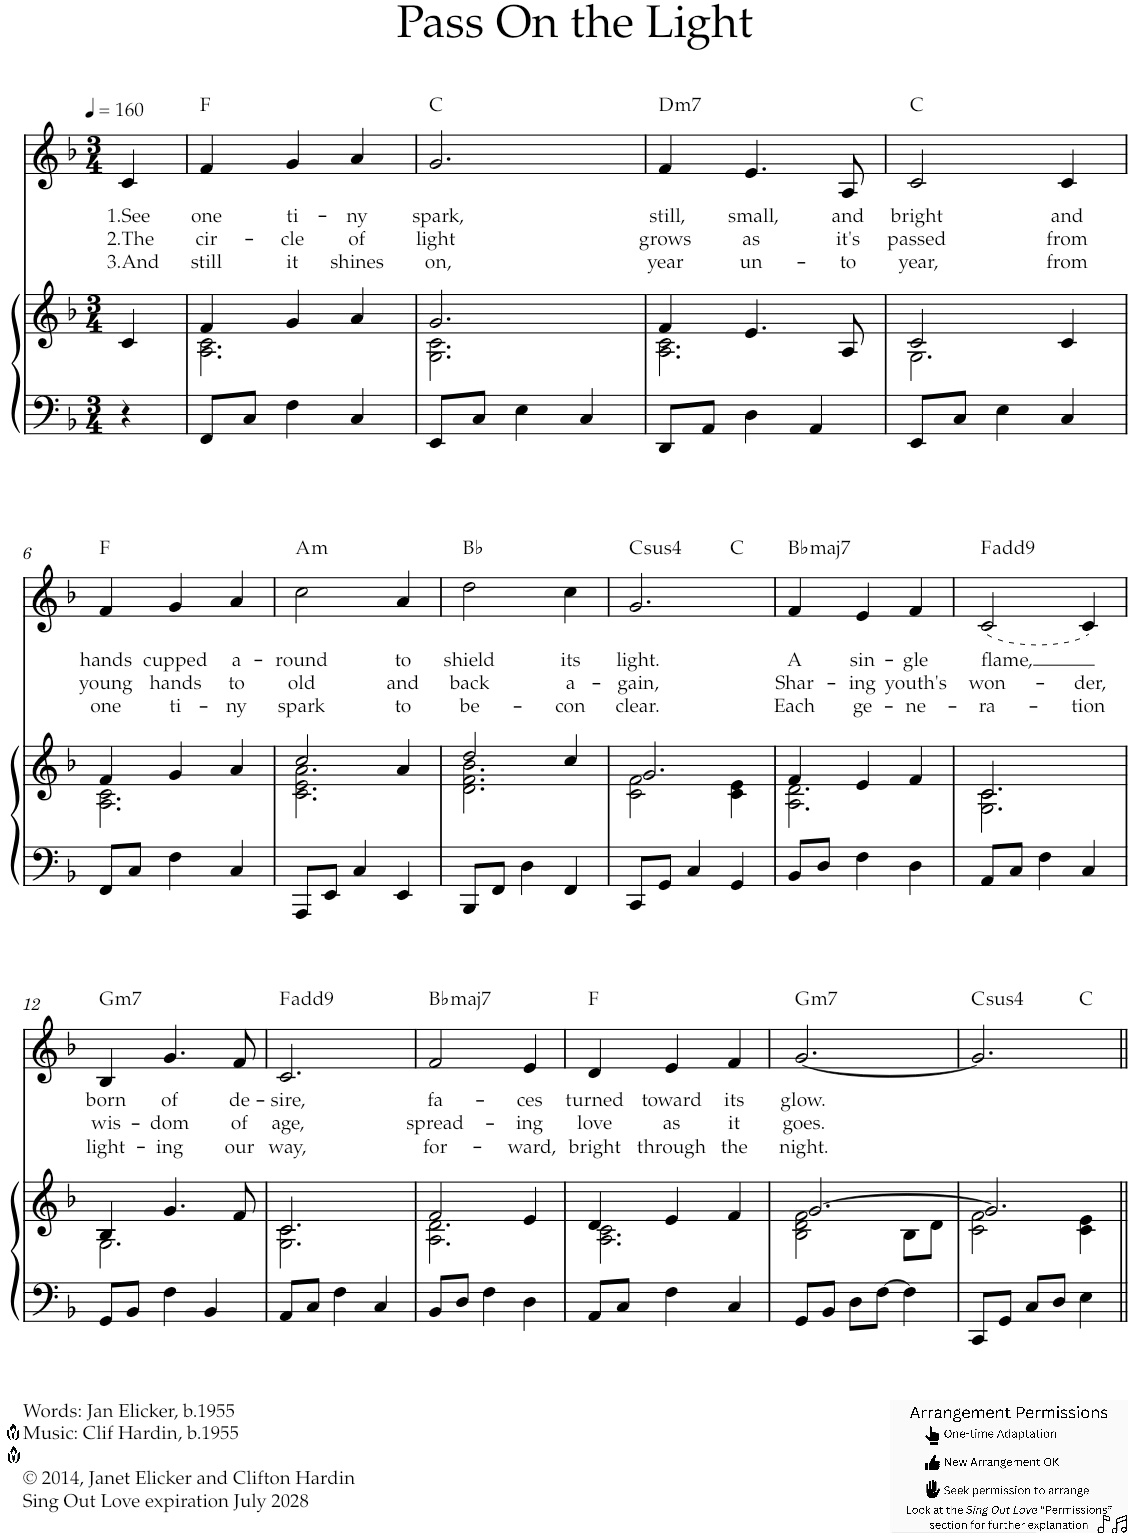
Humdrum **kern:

**kern	**kern	**kern	**text	**text	**text	**harte
*part2	*part2	*part1	*part1	*part1	*part1	*part1
*staff3	*staff2	*staff1	*staff1	*staff1	*staff1	*
*I"Piano	*	*I"Violin	*	*	*	*
*I'Pno	*	*I'Vln	*	*	*	*
*clefF4	*clefG2	*clefG2	*	*	*	*
*k[b-]	*k[b-]	*k[b-]	*	*	*	*
*F:	*F:	*F:	*	*	*	*
*M3/4	*M3/4	*M3/4	*	*	*	*
*MM160	*MM160	*MM160	*	*	*	*
=1	=1	=1	=1	=1	=1	=1
!	!	!	!LO:LY:b	!LO:LY:b	!LO:LY:b	!
4r	4c/	4c/	1.See	2.The	3.And	.
=2	=2	=2	=2	=2	=2	=2
*	*^	*	*	*	*	*
!	!	!	!	!LO:LY:b	!LO:LY:b	!LO:LY:b	!
8FF/L	4f/	2.A\ 2.c\	4f/	one	cir-	still	F:maj
8C/J	.	.	.	.	.	.	.
!	!	!	!	!LO:LY:b	!LO:LY:b	!LO:LY:b	!
4F\	4g/	.	4g/	ti-	-cle	it	.
!	!	!	!	!LO:LY:b	!LO:LY:b	!LO:LY:b	!
4C/	4a/	.	4a/	-ny	of	shines	.
=3	=3	=3	=3	=3	=3	=3	=3
!	!	!	!	!LO:LY:b	!LO:LY:b	!LO:LY:b	!
8EE/L	2.g/	2.G\ 2.c\	2.g/	spark,	light	on,	C:maj
8C/J	.	.	.	.	.	.	.
4E\	.	.	.	.	.	.	.
4C/	.	.	.	.	.	.	.
=4	=4	=4	=4	=4	=4	=4	=4
!	!	!	!	!LO:LY:b	!LO:LY:b	!LO:LY:b	!LO:H:kt=m7
8DD/L	4f/	2.A\ 2.c\	4f/	still,	grows	year	D:min7
8AA/J	.	.	.	.	.	.	.
!	!	!	!	!LO:LY:b	!LO:LY:b	!LO:LY:b	!
4D\	4.e/	.	4.e/	small,	as	un-	.
4AA/	.	.	.	.	.	.	.
!	!	!	!	!LO:LY:b	!LO:LY:b	!LO:LY:b	!
.	8A/	.	8A/	and	it's	-to	.
=5	=5	=5	=5	=5	=5	=5	=5
!	!	!	!	!LO:LY:b	!LO:LY:b	!LO:LY:b	!
8EE/L	2c/	2.G\	2c/	bright	passed	year,	C:maj
8C/J	.	.	.	.	.	.	.
4E\	.	.	.	.	.	.	.
!	!	!	!	!LO:LY:b	!LO:LY:b	!LO:LY:b	!
4C/	4c/	.	4c/	and	from	from	.
!!LO:LB:g=z
=6	=6	=6	=6	=6	=6	=6	=6
!	!	!	!	!LO:LY:b	!LO:LY:b	!LO:LY:b	!
8FF/L	4f/	2.A\ 2.c\	4f/	hands	young	one	F:maj
8C/J	.	.	.	.	.	.	.
!	!	!	!	!LO:LY:b	!LO:LY:b	!LO:LY:b	!
4F\	4g/	.	4g/	cupped	hands	ti-	.
!	!	!	!	!LO:LY:b	!LO:LY:b	!LO:LY:b	!
4C/	4a/	.	4a/	a-	to	-ny	.
=7	=7	=7	=7	=7	=7	=7	=7
!	!	!	!	!LO:LY:b	!LO:LY:b	!LO:LY:b	!LO:H:kt=m
8AAA/L	2cc/	2.c\ 2.e\ 2.a\	2cc\	-round	old	spark	A:min
8EE/J	.	.	.	.	.	.	.
4C/	.	.	.	.	.	.	.
!	!	!	!	!LO:LY:b	!LO:LY:b	!LO:LY:b	!
4EE/	4a/	.	4a/	to	and	to	.
=8	=8	=8	=8	=8	=8	=8	=8
!	!	!	!	!LO:LY:b	!LO:LY:b	!LO:LY:b	!
8BBB-/L	2dd/	2.d\ 2.f\ 2.b-\	2dd\	shield	back	be-	Bb:maj
8FF/J	.	.	.	.	.	.	.
4D\	.	.	.	.	.	.	.
!	!	!	!	!LO:LY:b	!LO:LY:b	!LO:LY:b	!
4FF/	4cc/	.	4cc\	its	a-	-con	.
=9	=9	=9	=9	=9	=9	=9	=9
!	!	!	!	!LO:LY:b	!LO:LY:b	!LO:LY:b	!LO:H:kt=4
*	*	*	*^	*	*	*	*
8CC/L	2.g/	2c\ 2f\	2.g/	2ryy	light.	-gain,	clear.	C:sus4
8GG/J	.	.	.	.	.	.	.	.
4C/	.	.	.	.	.	.	.	.
4GG/	.	4c\ 4e\	.	4ryy	.	.	.	C:maj
=10	=10	=10	=10	=10	=10	=10	=10	=10
!	!	!	!	!	!LO:LY:b	!LO:LY:b	!LO:LY:b	!LO:H:kt=maj7
*	*	*	*v	*v	*	*	*	*
8BB-/L	4f/	2.A\ 2.d\	4f/	A	Shar-	Each	Bb:maj7
8D/J	.	.	.	.	.	.	.
!	!	!	!	!LO:LY:b	!LO:LY:b	!LO:LY:b	!
4F\	4e/	.	4e/	sin-	-ing	ge-	.
!	!	!	!	!LO:LY:b	!LO:LY:b	!LO:LY:b	!
4D\	4f/	.	4f/	-gle	youth's	-ne-	.
=11	=11	=11	=11	=11	=11	=11	=11
!	!	!	!	!LO:LY:b	!LO:LY:b	!LO:LY:b	!
8AA/L	2.c/	2.G\ 2.c\	(<2c/	flame,	won-	-ra-	F:maj(9)
8C/J	.	.	.	.	.	.	.
4F\	.	.	.	.	.	.	.
!	!	!	!	!	!LO:LY:b	!LO:LY:b	!
4C/	.	.	4c/)	.	-der,	-tion	.
!!LO:LB:g=z
=12	=12	=12	=12	=12	=12	=12	=12
!	!	!	!	!LO:LY:b	!LO:LY:b	!LO:LY:b	!LO:H:kt=m7
8GG/L	4B-/	2.G\	4B-/	born	wis-	light-	G:min7
8BB-/J	.	.	.	.	.	.	.
!	!	!	!	!LO:LY:b	!LO:LY:b	!LO:LY:b	!
4F\	4.g/	.	4.g/	of	-dom	-ing	.
4BB-/	.	.	.	.	.	.	.
!	!	!	!	!LO:LY:b	!LO:LY:b	!LO:LY:b	!
.	8f/	.	8f/	de-	of	our	.
=13	=13	=13	=13	=13	=13	=13	=13
!	!	!	!	!LO:LY:b	!LO:LY:b	!LO:LY:b	!
8AA/L	2.c/	2.G\ 2.c\	2.c/	-sire,	age,	way,	F:maj(9)
8C/J	.	.	.	.	.	.	.
4F\	.	.	.	.	.	.	.
4C/	.	.	.	.	.	.	.
=14	=14	=14	=14	=14	=14	=14	=14
!	!	!	!	!LO:LY:b	!LO:LY:b	!LO:LY:b	!LO:H:kt=maj7
8BB-/L	2f/	2.A\ 2.d\	2f/	fa-	spread-	for-	Bb:maj7
8D/J	.	.	.	.	.	.	.
4F\	.	.	.	.	.	.	.
!	!	!	!	!LO:LY:b	!LO:LY:b	!LO:LY:b	!
4D\	4e/	.	4e/	-ces	-ing	-ward,	.
=15	=15	=15	=15	=15	=15	=15	=15
!	!	!	!	!LO:LY:b	!LO:LY:b	!LO:LY:b	!
8AA/L	4d/	2.A\ 2.c\	4d/	turned	love	bright	F:maj
8C/J	.	.	.	.	.	.	.
!	!	!	!	!LO:LY:b	!LO:LY:b	!LO:LY:b	!
4F\	4e/	.	4e/	toward	as	through	.
!	!	!	!	!LO:LY:b	!LO:LY:b	!LO:LY:b	!
4C/	4f/	.	4f/	its	it	the	.
=16	=16	=16	=16	=16	=16	=16	=16
!	!	!	!	!LO:LY:b	!LO:LY:b	!LO:LY:b	!LO:H:kt=m7
8GG/L	[>2.g/	2B-\ 2d\ 2f\	[<2.g/	glow.	goes.	night.	G:min7
8BB-/J	.	.	.	.	.	.	.
8D\L	.	.	.	.	.	.	.
[>8F\J	.	.	.	.	.	.	.
4F\]	.	8B-\L	.	.	.	.	.
.	.	8d\J	.	.	.	.	.
=17	=17	=17	=17	=17	=17	=17	=17
!	!	!	!	!	!	!	!LO:H:kt=4
*	*	*	*^	*	*	*	*
8CC/L	2.g/]	2c\ 2f\	2.g/]	2ryy	.	.	.	C:sus4
8GG/J	.	.	.	.	.	.	.	.
8C/L	.	.	.	.	.	.	.	.
8D/J	.	.	.	.	.	.	.	.
4E\	.	4c\ 4e\	.	4ryy	.	.	.	C:maj
*	*v	*v	*	*	*	*	*	*
*	*	*v	*v	*	*	*	*
=||	=||	=||	=||	=||	=||	=||
*-	*-	*-	*-	*-	*-	*-
